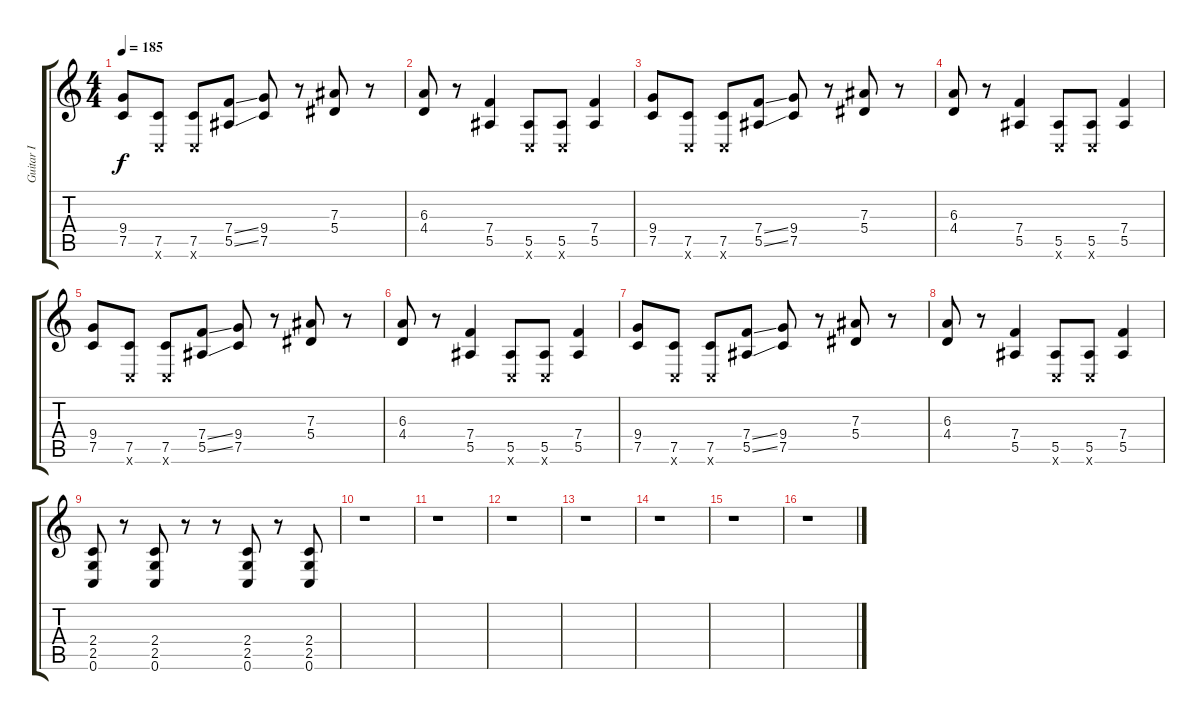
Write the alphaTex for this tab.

\track ("Guitar I" "Guitar I") {instrument distortionguitar}
\staff {score tabs}
\tuning (C4 G3 Eb3 Bb2 F2 C2) {hide}
\ts (4 4)
\tempo 185
\clef g2
\ks c
(9.4 7.5).8{dy f} (7.5 0.6{x}).8 (7.5 0.6{x}).8 (7.4{ss} 5.5{ss}).8 (9.4 7.5).8 r.8 (7.3 5.4).8 r.8 |
(6.3 4.4).8 r.8 (7.4 5.5).4 (5.5 0.6{x}).8 (5.5 0.6{x}).8 (7.4 5.5).4 |
(9.4 7.5).8 (7.5 0.6{x}).8 (7.5 0.6{x}).8 (7.4{ss} 5.5{ss}).8 (9.4 7.5).8 r.8 (7.3 5.4).8 r.8 |
(6.3 4.4).8 r.8 (7.4 5.5).4 (5.5 0.6{x}).8 (5.5 0.6{x}).8 (7.4 5.5).4 |
(9.4 7.5).8 (7.5 0.6{x}).8 (7.5 0.6{x}).8 (7.4{ss} 5.5{ss}).8 (9.4 7.5).8 r.8 (7.3 5.4).8 r.8 |
(6.3 4.4).8 r.8 (7.4 5.5).4 (5.5 0.6{x}).8 (5.5 0.6{x}).8 (7.4 5.5).4 |
(9.4 7.5).8 (7.5 0.6{x}).8 (7.5 0.6{x}).8 (7.4{ss} 5.5{ss}).8 (9.4 7.5).8 r.8 (7.3 5.4).8 r.8 |
(6.3 4.4).8 r.8 (7.4 5.5).4 (5.5 0.6{x}).8 (5.5 0.6{x}).8 (7.4 5.5).4 |
(2.4 2.5 0.6).8{volume 13} r.8 (2.4 2.5 0.6).8 r.8 r.8 (2.4 2.5 0.6).8 r.8 (2.4 2.5 0.6).8 |
r.1 |
r.1 |
r.1 |
r.1 |
r.1 |
r.1 |
r.1
